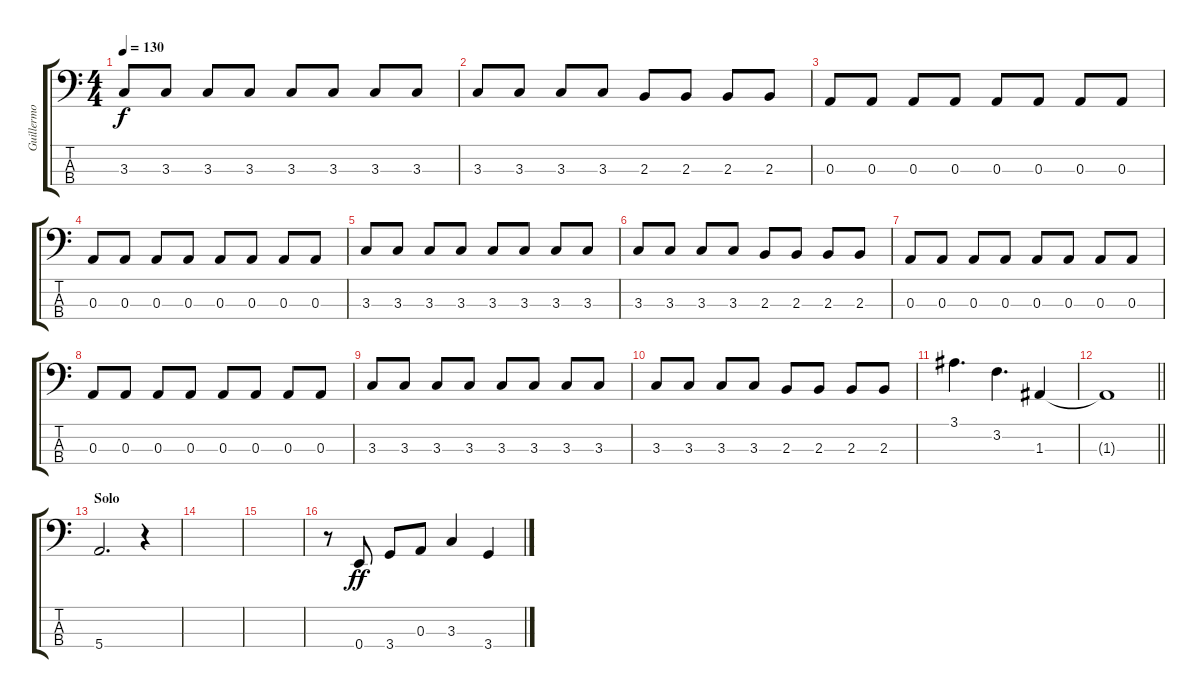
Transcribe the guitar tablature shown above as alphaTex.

\track ("Guillermo Sánchez" "Guillermo ") {instrument electricbassfinger}
\staff {score tabs}
\tuning (G2 D2 A1 E1) {hide}
\ts (4 4)
\tempo 130
\clef f4
\ks c
3.3.8{dy f} 3.3.8 3.3.8 3.3.8 3.3.8 3.3.8 3.3.8 3.3.8 |
3.3.8 3.3.8 3.3.8 3.3.8 2.3.8 2.3.8 2.3.8 2.3.8 |
0.3.8 0.3.8 0.3.8 0.3.8 0.3.8 0.3.8 0.3.8 0.3.8 |
0.3.8 0.3.8 0.3.8 0.3.8 0.3.8 0.3.8 0.3.8 0.3.8 |
3.3.8 3.3.8 3.3.8 3.3.8 3.3.8 3.3.8 3.3.8 3.3.8 |
3.3.8 3.3.8 3.3.8 3.3.8 2.3.8 2.3.8 2.3.8 2.3.8 |
0.3.8 0.3.8 0.3.8 0.3.8 0.3.8 0.3.8 0.3.8 0.3.8 |
0.3.8 0.3.8 0.3.8 0.3.8 0.3.8 0.3.8 0.3.8 0.3.8 |
3.3.8 3.3.8 3.3.8 3.3.8 3.3.8 3.3.8 3.3.8 3.3.8 |
3.3.8 3.3.8 3.3.8 3.3.8 2.3.8 2.3.8 2.3.8 2.3.8 |
3.1.4{d} 3.2.4{d} 1.3.4 |
\barLineRight lightlight
1.3{t}.1 |
\section ("" "Solo")
5.4.2{d} r.4 |
|
|
r.8 0.4.8{dy ff} 3.4.8 0.3.8 3.3.4 3.4.4
